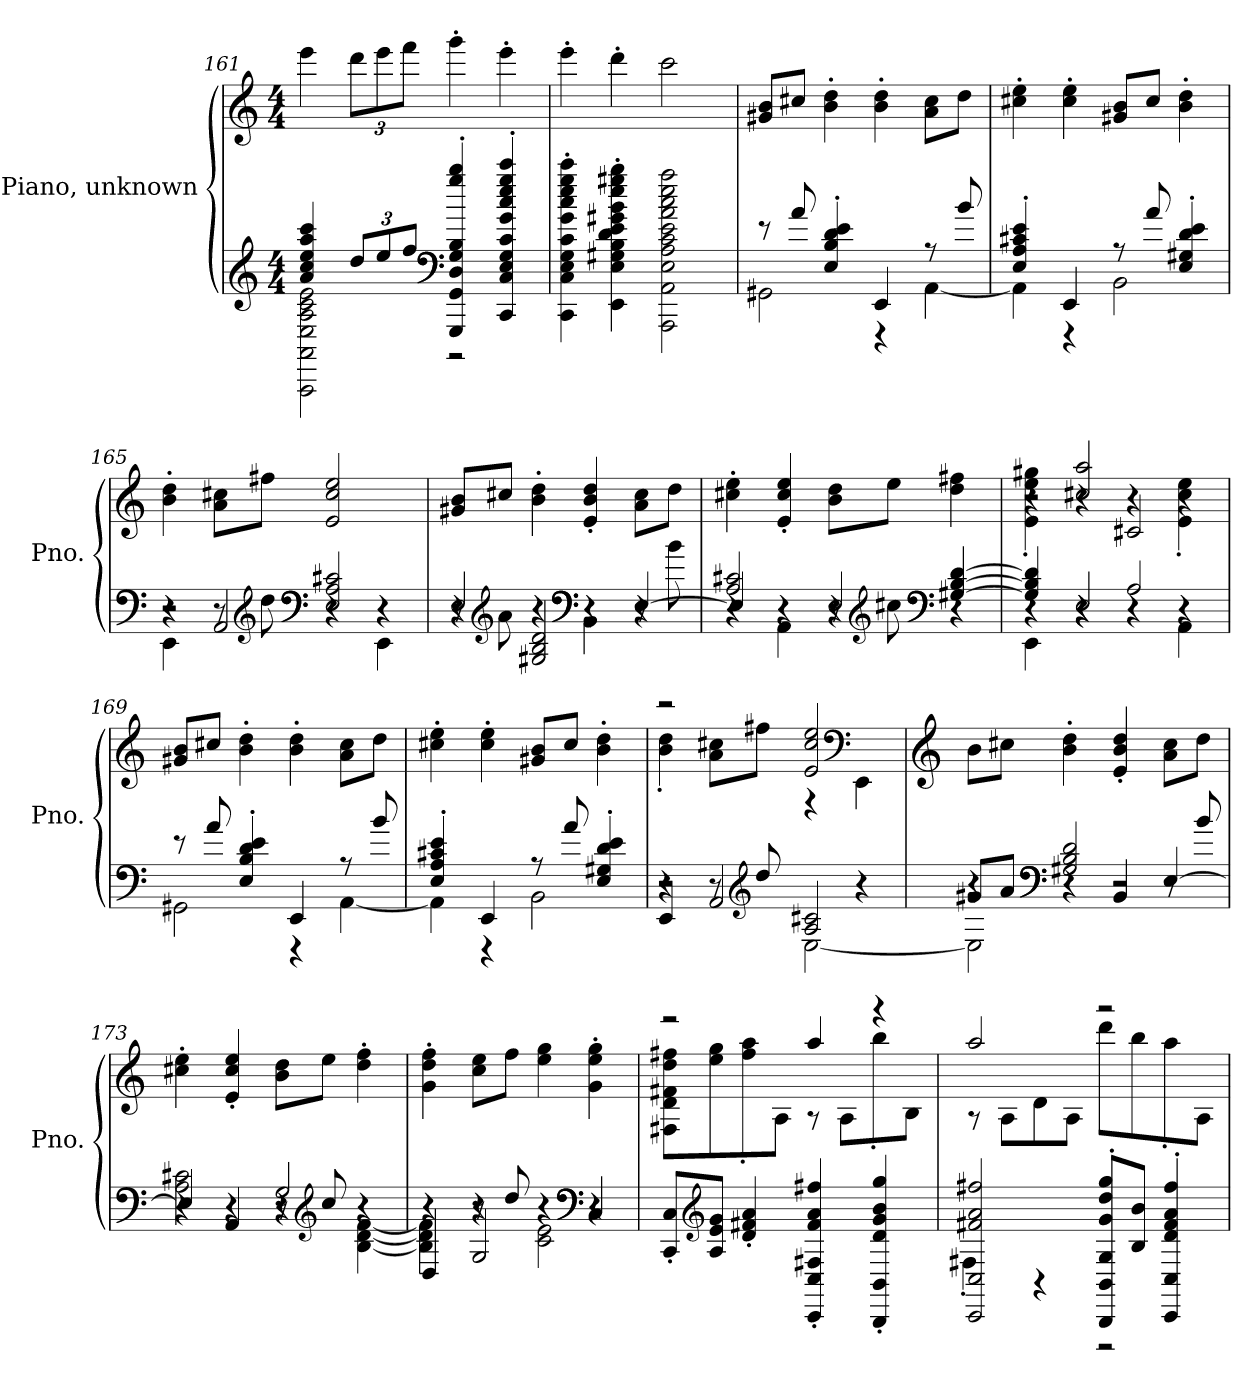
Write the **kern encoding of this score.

**kern	**kern
*part1	*part1
*staff2	*staff1
*I"Piano, unknown	*
*I'Pno.	*
*clefG2	*clefG2
*k[]	*k[]
*M4/4	*M4/4
=161	=161
*^	*
4a/ 4cc/ 4ee/ 4aa/ 4ccc/	2AAA\ 2AA\ 2E\ 2A\ 2c\ 2e\	4eee\
*Xbrackettup	*	*Xbrackettup
12dd/L	.	12ddd\L
12ee/	.	12eee\
12ff/J	.	12fff\J
*clefF4	*	*
4GGG/' 4GG/' 4D/' 4G/' 4B/' 4gg/' 4bb/'	2r	4ggg'\
4CC/' 4C/' 4E/' 4G/' 4c/' 4g/' 4cc/' 4ee/' 4gg/' 4ccc/'	.	4eee'\
*v	*v	*
!!LO:LB:g=z
=162	=162
4CC\' 4C\' 4E\' 4G\' 4c\' 4g\' 4cc\' 4ee\' 4gg\' 4ccc\'	4eee'\
4EE\' 4E\' 4G#X\' 4B\' 4d\' 4e\' 4g#X\' 4b\' 4ee\' 4gg#X\' 4bb\'	4ddd'\
2AAA\ 2AA\ 2E\ 2A\ 2c\ 2e\ 2a\ 2cc\ 2ee\ 2aa\	2ccc\
=163	=163
*^	*
8r	2GG#X\	8g#X/ 8b/L
8a/	.	8cc#X/J
4E/' 4B/' 4d/' 4e/'	.	4b\' 4dd\'
4EE/	4r	4b\' 4dd\'
8r	[4AA\	8a\ 8cc#\L
8b/	.	8dd\J
=164	=164	=164
4E/' 4A/' 4c#X/' 4e/'	4AA\]	4cc#X\' 4ee\'
4EE/	4r	4cc#\' 4ee\'
8r	2BB\	8g#X/ 8b/L
8a/	.	8cc#/J
4E/' 4G#X/' 4d/' 4e/'	.	4b\' 4dd\'
=165	=165	=165
*	*^	*
2r	4EE\	4r	4b\' 4dd\'
.	8r	2AA/	8a\ 8cc#X\L
*clefG2	*	*	*
.	8dd\	.	8ff#X\J
*clefF4	*	*	*
2E/ 2A/ 2c#X/	4r	.	2e/ 2cc#/ 2ee/
.	4EE\	4r	.
!!LO:LB:g=z
=166	=166	=166	=166
4r	8r	2E/	8g#X/ 8b/L
*clefG2	*	*	*
.	8a\	.	8cc#X/J
2G#X/ 2B/ 2d/	4r	.	4b\' 4dd\'
*clefF4	*	*	*
.	4BB\	4r	4e/' 4b/' 4dd/'
4r	8r	[4E/	8a\ 8cc#\L
.	8b\	.	8dd\J
=167	=167	=167	=167
2A/ 2c#X/	4r	4E/]	4cc#X\' 4ee\'
.	4AA\	4r	4e/' 4cc#/' 4ee/'
4r	8r	2E/	8b\ 8dd\L
*clefG2	*	*	*
.	8cc#X\	.	8ee\J
*clefF4	*	*	*
[4G#X/ [4B/ [4d/	4r	.	4dd\ 4ff#X\
=168	=168	=168	=168
*	*	*	*^
*	*	*	*	*^
4G#/] 4B/] 4d/]	4EE\	4r	4r	4e\' 4ee\' 4gg#X\'	2r
4r	4r	2E/	2cc#X/ 2aa/	4r	.
2A/	4r	.	.	4r	2c#X/
.	4AA\	4r	4r	4e\' 4cc#\' 4ee\'	.
*	*v	*v	*	*	*
*	*	*v	*v	*v
=169	=169	=169
8r	2GG#X\	8g#X/ 8b/L
8a/	.	8cc#X/J
4E/' 4B/' 4d/' 4e/'	.	4b\' 4dd\'
4EE/	4r	4b\' 4dd\'
8r	[4AA\	8a\ 8cc#\L
8b/	.	8dd\J
!!LO:PB:g=z
=170	=170	=170
4E/' 4A/' 4c#X/' 4e/'	4AA\]	4cc#X\' 4ee\'
4EE/	4r	4cc#\' 4ee\'
8r	2BB\	8g#X/ 8b/L
8a/	.	8cc#/J
4E/' 4G#X/' 4d/' 4e/'	.	4b\' 4dd\'
=171	=171	=171
*	*^	*^
4EE/	2r	4r	2r	4b\' 4dd\'
8r	.	2AA/	.	8a\ 8cc#X\L
*clefG2	*	*	*	*
8dd/	.	.	.	8ff#X\J
2A/ 2c#X/	[2E\	.	2e/ 2cc#/ 2ee/	4r
*	*	*	*clefF4	*
.	.	4r	.	4EE\
*	*	*	*v	*v
=172	=172	=172	=172
*	*	*	*clefG2
8g#X/L	2E\]	4r	8b\L
8a/J	.	.	8cc#X\J
*clefF4	*	*	*
4r	.	2G#X/ 2B/ 2d/	4b\' 4dd\'
4BB/	2r	.	4e/' 4b/' 4dd/'
8r	.	[4E/	8a\ 8cc#\L
8b/	.	.	8dd\J
=173	=173	=173	=173
4r	2A\ 2c#X\	4E/]	4cc#X\' 4ee\'
4AA/	.	4r	4e/' 4cc#/' 4ee/'
8r	4r	2G/	8b\ 8dd\L
*clefG2	*	*	*
8cc/	.	.	8ee\J
4r	[4B\ [4d\ [4f\	.	4dd\' 4ff\'
!!LO:LB:g=z
=174	=174	=174	=174
4D/	4B\] 4d\] 4f\]	4r	4g\' 4dd\' 4ff\'
8r	4r	2G/	8cc\ 8ee\L
8dd/	.	.	8ff\J
4r	2c\ 2e\	.	4ee\ 4gg\
*clefF4	*	*	*
4C/	.	4r	4g\' 4ee\' 4gg\'
*v	*v	*v	*
=175	=175
*	*^
8CC/' 8C/'L	2r	8F#X\ 8d\ 8f#X\ 8dd\ 8ff#X\L
*clefG2	*	*
8A/ 8e/ 8g/J	.	8ee\ 8gg\
4d/' 4f#X/' 4a/'	.	8ff#\' 8aa\'
.	.	8A\J
4CC/' 4C/' 4F#X/' 4f#/' 4a/' 4ff#X/'	4aa/	8r
.	.	8A\L
4BBB/' 4BB/' 4d/' 4g/' 4b/' 4gg/'	4r	8bb'\
.	.	8B\J
=176	=176	=176
*^	*	*
2CC/ 2C/ 2f#X/ 2a/ 2ff#X/	4F#X'\	2aa/	8r
.	.	.	8A\L
.	4r	.	8d\
.	.	.	8A\J
8BBB/' 8BB/' 8G/' 8g/' 8dd/' 8gg/'L	2r	2r	8ddd\L
8B/ 8b/J	.	.	8bb\
4CC/' 4C/' 4d/' 4f#/' 4a/' 4ff#/'	.	.	8aa'\
.	.	.	8A\J
*v	*v	*	*
*	*v	*v
=	=
*-	*-
